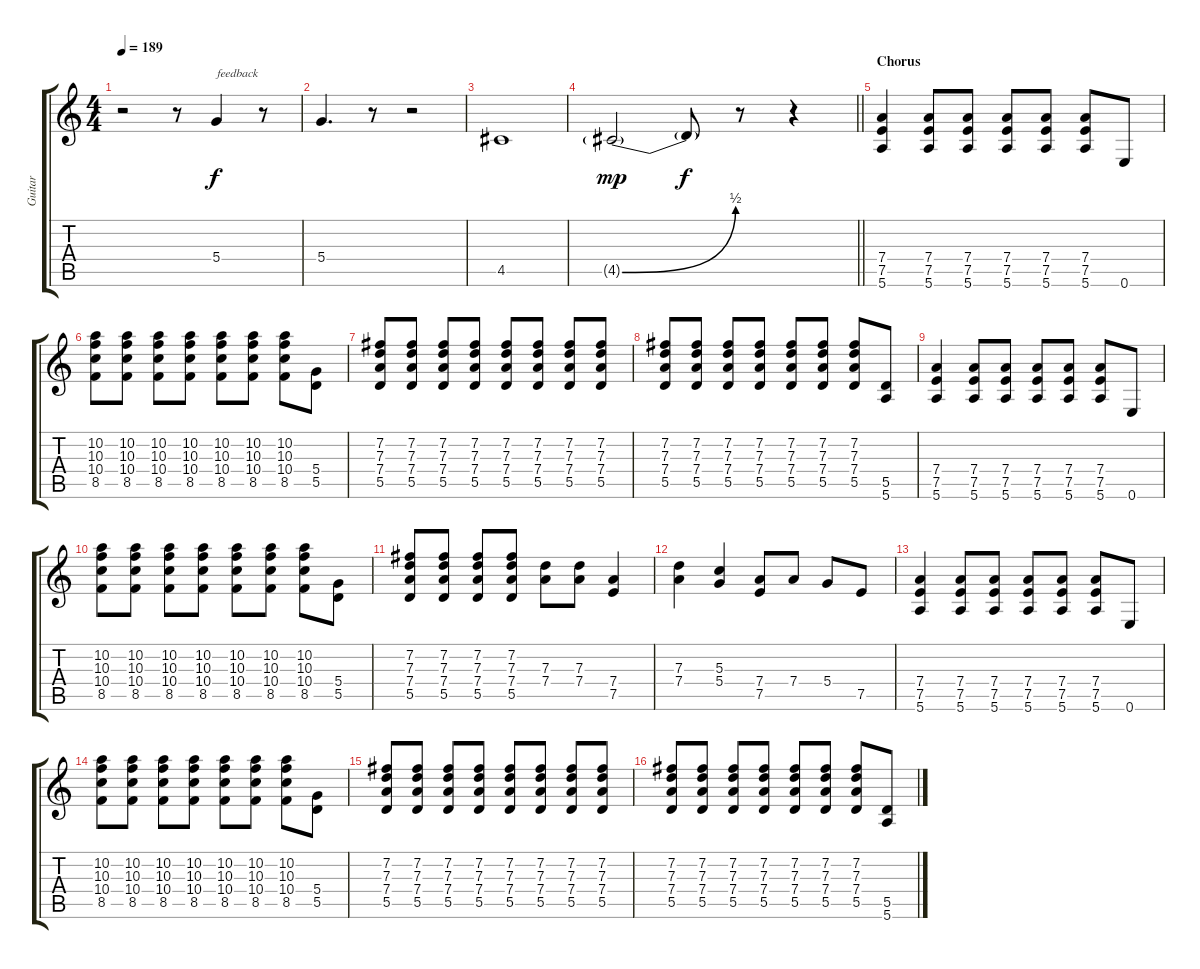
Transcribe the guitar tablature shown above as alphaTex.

\track ("Guitar" "Guitar") {instrument distortionguitar}
\staff {score tabs}
\tuning (E4 B3 G3 D3 A2 E2) {hide}
\ts (4 4)
\tempo 189
\clef g2
\ks c
r.2{dy f} r.8 5.4.4{txt "feedback"} r.8 |
5.4.4{d} r.8 r.2 |
4.5.1 |
\barLineRight lightlight
4.5{be (bend 0 0 60 2) g}.2{dy mp} 4.5{t}.8{dy f} r.8 r.4 |
\section ("" "Chorus")
(7.4 7.5 5.6).4 (7.4 7.5 5.6).8 (7.4 7.5 5.6).8 (7.4 7.5 5.6).8 (7.4 7.5 5.6).8 (7.4 7.5 5.6).8 0.6.8 |
(10.2 10.3 10.4 8.5).8 (10.2 10.3 10.4 8.5).8 (10.2 10.3 10.4 8.5).8 (10.2 10.3 10.4 8.5).8 (10.2 10.3 10.4 8.5).8 (10.2 10.3 10.4 8.5).8 (10.2 10.3 10.4 8.5).8 (5.4 5.5).8 |
(7.2 7.3 7.4 5.5).8 (7.2 7.3 7.4 5.5).8 (7.2 7.3 7.4 5.5).8 (7.2 7.3 7.4 5.5).8 (7.2 7.3 7.4 5.5).8 (7.2 7.3 7.4 5.5).8 (7.2 7.3 7.4 5.5).8 (7.2 7.3 7.4 5.5).8 |
(7.2 7.3 7.4 5.5).8 (7.2 7.3 7.4 5.5).8 (7.2 7.3 7.4 5.5).8 (7.2 7.3 7.4 5.5).8 (7.2 7.3 7.4 5.5).8 (7.2 7.3 7.4 5.5).8 (7.2 7.3 7.4 5.5).8 (5.5 5.6).8 |
(7.4 7.5 5.6).4 (7.4 7.5 5.6).8 (7.4 7.5 5.6).8 (7.4 7.5 5.6).8 (7.4 7.5 5.6).8 (7.4 7.5 5.6).8 0.6.8 |
(10.2 10.3 10.4 8.5).8 (10.2 10.3 10.4 8.5).8 (10.2 10.3 10.4 8.5).8 (10.2 10.3 10.4 8.5).8 (10.2 10.3 10.4 8.5).8 (10.2 10.3 10.4 8.5).8 (10.2 10.3 10.4 8.5).8 (5.4 5.5).8 |
(7.2 7.3 7.4 5.5).8 (7.2 7.3 7.4 5.5).8 (7.2 7.3 7.4 5.5).8 (7.2 7.3 7.4 5.5).8 (7.3 7.4).8 (7.3 7.4).8 (7.4 7.5).4 |
(7.3 7.4).4 (5.3 5.4).4 (7.4 7.5).8 7.4.8 5.4.8 7.5.8 |
(7.4 7.5 5.6).4 (7.4 7.5 5.6).8 (7.4 7.5 5.6).8 (7.4 7.5 5.6).8 (7.4 7.5 5.6).8 (7.4 7.5 5.6).8 0.6.8 |
(10.2 10.3 10.4 8.5).8 (10.2 10.3 10.4 8.5).8 (10.2 10.3 10.4 8.5).8 (10.2 10.3 10.4 8.5).8 (10.2 10.3 10.4 8.5).8 (10.2 10.3 10.4 8.5).8 (10.2 10.3 10.4 8.5).8 (5.4 5.5).8 |
(7.2 7.3 7.4 5.5).8 (7.2 7.3 7.4 5.5).8 (7.2 7.3 7.4 5.5).8 (7.2 7.3 7.4 5.5).8 (7.2 7.3 7.4 5.5).8 (7.2 7.3 7.4 5.5).8 (7.2 7.3 7.4 5.5).8 (7.2 7.3 7.4 5.5).8 |
(7.2 7.3 7.4 5.5).8 (7.2 7.3 7.4 5.5).8 (7.2 7.3 7.4 5.5).8 (7.2 7.3 7.4 5.5).8 (7.2 7.3 7.4 5.5).8 (7.2 7.3 7.4 5.5).8 (7.2 7.3 7.4 5.5).8 (5.5 5.6).8
